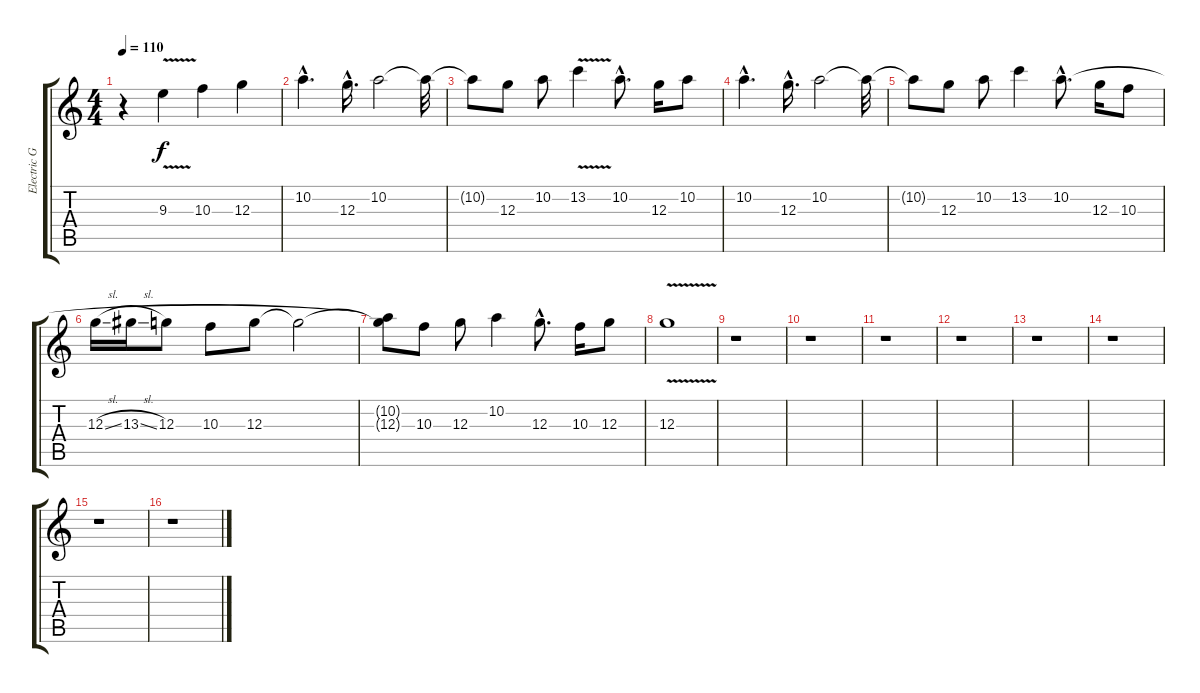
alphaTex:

\track ("Electric Guitar" "Electric G") {instrument overdrivenguitar}
\staff {score tabs}
\tuning (E4 B3 G3 D3 A2 E2) {hide}
\ts (4 4)
\tempo 110
\clef g2
\ks c
r.4{dy f instrument overdrivenguitar} 9.3{v}.4 10.3.4 12.3.4 |
10.2{hac}.4{d} 12.3{hac}.16{d} 10.2.2 10.2{t}.32 |
10.2{t}.8 12.3.8 10.2.8 13.2{v}.4 10.2{hac}.8{d} 12.3.16 10.2.8 |
10.2{hac}.4{d} 12.3{hac}.16{d} 10.2.2 10.2{t}.32 |
10.2{t}.8 12.3.8 10.2.8 13.2.4 10.2{hac}.8{d} 12.3.16 10.3.8 |
12.3{sl}.16 13.3{sl}.16 12.3.8 10.3.8 12.3.8 12.3{t}.2 |
(10.2{t} 12.3{t}).8 10.3.8 12.3.8 10.2.4 12.3{hac}.8{d} 10.3.16 12.3.8 |
12.3{v}.1{volume 0} |
r.1 |
r.1 |
r.1 |
r.1 |
r.1 |
r.1 |
r.1 |
r.1
